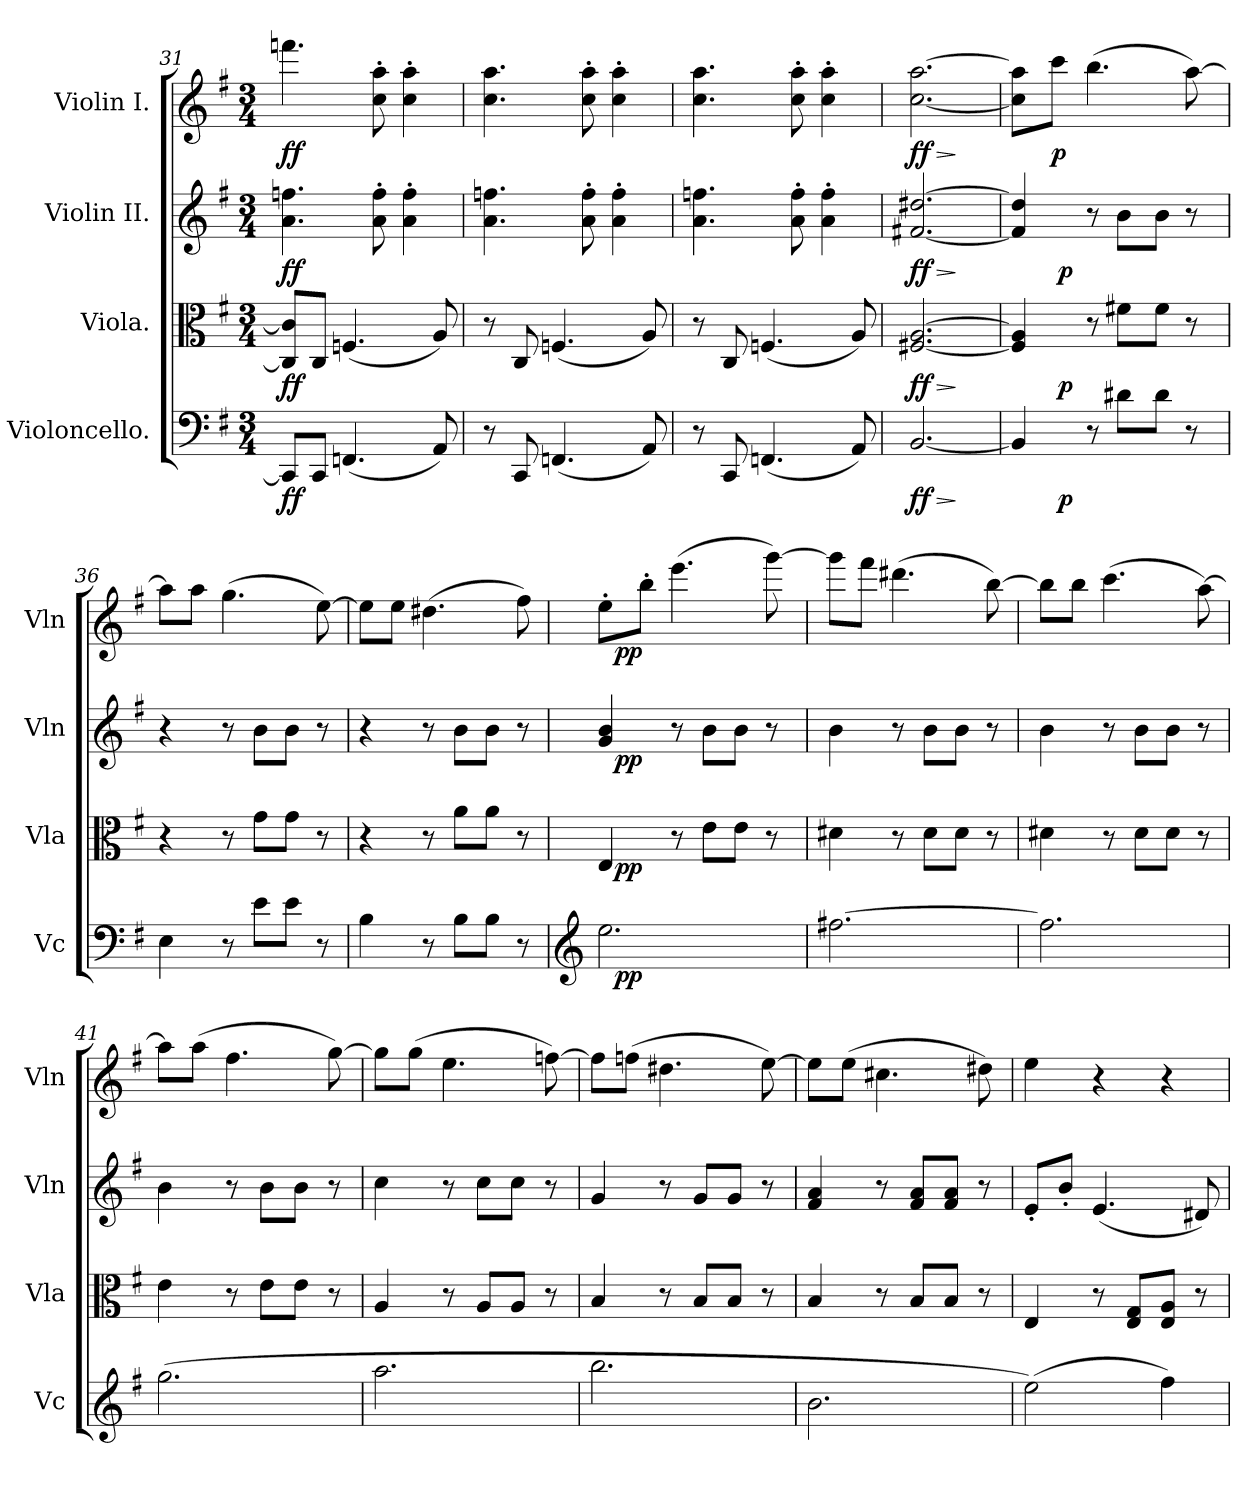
**kern	**dynam	**kern	**dynam	**kern	**dynam	**kern	**dynam
*part4	*part4	*part3	*part3	*part2	*part2	*part1	*part1
*staff4	*staff4	*staff3	*staff3	*staff2	*staff2	*staff1	*staff1
*I"Violoncello.	*	*I"Viola.	*	*I"Violin II.	*	*I"Violin I.	*
*I'Vc	*	*I'Vla	*	*I'Vln	*	*I'Vln	*
*clefF4	*	*clefC3	*	*clefG2	*	*clefG2	*
*k[f#]	*	*k[f#]	*	*k[f#]	*	*k[f#]	*
*G:	*	*G:	*	*G:	*	*G:	*
*M3/4	*	*M3/4	*	*M3/4	*	*M3/4	*
=31	=31	=31	=31	=31	=31	=31	=31
!	!LO:DY:b	!	!LO:DY:b	!	!LO:DY:b	!	!LO:DY:b
8CC/L]	ff	8C/] 8c/]L	ff	4.a\ 4.ffn\	ff	4.fffn\	ff
8CC/J	.	8C/J	.	.	.	.	.
(<4.FFn/	.	(<4.Fn/	.	.	.	.	.
.	.	.	.	8a\'> 8ff\'>	.	8cc\'> 8aa\'>	.
.	.	.	.	4a\'> 4ff\'>	.	4cc\'> 4aa\'>	.
8AA/)	.	8A/)	.	.	.	.	.
!!LO:LB:g=z
=32	=32	=32	=32	=32	=32	=32	=32
8r	.	8r	.	4.a\ 4.ffn\	.	4.cc\ 4.aa\	.
8CC/	.	8C/	.	.	.	.	.
(<4.FFn/	.	(<4.Fn/	.	.	.	.	.
.	.	.	.	8a\'> 8ff\'>	.	8cc\'> 8aa\'>	.
.	.	.	.	4a\'> 4ff\'>	.	4cc\'> 4aa\'>	.
8AA/)	.	8A/)	.	.	.	.	.
=33	=33	=33	=33	=33	=33	=33	=33
8r	.	8r	.	4.a\ 4.ffn\	.	4.cc\ 4.aa\	.
8CC/	.	8C/	.	.	.	.	.
(<4.FFn/	.	(<4.Fn/	.	.	.	.	.
.	.	.	.	8a\'> 8ff\'>	.	8cc\'> 8aa\'>	.
.	.	.	.	4a\'> 4ff\'>	.	4cc\'> 4aa\'>	.
8AA/)	.	8A/)	.	.	.	.	.
=34	=34	=34	=34	=34	=34	=34	=34
!	!LO:HP:b	!	!LO:HP:b	!	!LO:HP:b	!	!LO:HP:b
!	!LO:DY:n=1:b	!	!LO:DY:n=1:b	!	!LO:DY:n=1:b	!	!LO:DY:n=1:b
[2.BB/	> ff	[2.F#X/ [2.A/	> ff	[2.f#X/ [2.dd#X/	> ff	[2.cc\ [2.aa\	> ff
.	]	.	]	.	]	.	]
=35	=35	=35	=35	=35	=35	=35	=35
*^	*	*^	*	*^	*	*	*
4BB/]	12ryy	.	4F#/] 4A/]	12ryy	.	4f#/] 4dd#/]	12ryy	.	8cc\] 8aa\]L	.
.	24ryy	.	.	24ryy	.	.	24ryy	.	.	.
!	!	!	!	!	!	!	!	!	!	!LO:DY:b
.	96ryy	.	.	96ryy	.	.	96ryy	.	8ccc\J	p
!	!	!LO:DY:b	!	!	!LO:DY:b	!	!	!LO:DY:b	!	!
.	3ryy	p	.	3ryy	p	.	3ryy	p	.	.
8r	.	.	8r	.	.	8r	.	.	(>4.bb\	.
8d#X\L	.	.	8f#X\L	.	.	8b\L	.	.	.	.
.	6ryy	.	.	6ryy	.	.	6ryy	.	.	.
8d#\J	.	.	8f#\J	.	.	8b\J	.	.	.	.
8r	.	.	8r	.	.	8r	.	.	[8aa\)	.
.	12ryy	.	.	12ryy	.	.	12ryy	.	.	.
.	48.ryy	.	.	48.ryy	.	.	48.ryy	.	.	.
*v	*v	*	*	*	*	*v	*v	*	*	*
*	*	*v	*v	*	*	*	*	*
=36	=36	=36	=36	=36	=36	=36	=36
4E\	.	4r	.	4r	.	8aa\L]	.
.	.	.	.	.	.	8aa\J	.
8r	.	8r	.	8r	.	(>4.gg\	.
8e\L	.	8g\L	.	8b\L	.	.	.
8e\J	.	8g\J	.	8b\J	.	.	.
8r	.	8r	.	8r	.	[8ee\)	.
=37	=37	=37	=37	=37	=37	=37	=37
4B\	.	4r	.	4r	.	8ee\L]	.
.	.	.	.	.	.	8ee\J	.
8r	.	8r	.	8r	.	(>4.dd#X\	.
8B\L	.	8a\L	.	8b\L	.	.	.
8B\J	.	8a\J	.	8b\J	.	.	.
8r	.	8r	.	8r	.	8ff#\)	.
=38	=38	=38	=38	=38	=38	=38	=38
*clefG2	*	*	*	*	*	*	*
*^	*	*^	*	*^	*	*^	*
2.ee\	24ryy	.	4E/	24ryy	.	4g/ 4b/	24ryy	.	8ee'>\L	24ryy	.
!	!	!LO:DY:b	!	!	!LO:DY:b	!	!	!LO:DY:b	!	!	!LO:DY:b
.	3%2ryy	pp	.	3%2ryy	pp	.	3%2ryy	pp	.	3%2ryy	pp
.	.	.	.	.	.	.	.	.	8bb'>\J	.	.
.	.	.	8r	.	.	8r	.	.	(>4.eee\	.	.
.	.	.	8e\L	.	.	8b\L	.	.	.	.	.
.	.	.	8e\J	.	.	8b\J	.	.	.	.	.
.	.	.	8r	.	.	8r	.	.	[8ggg\)	.	.
.	24ryy	.	.	24ryy	.	.	24ryy	.	.	24ryy	.
*v	*v	*	*	*	*	*v	*v	*	*v	*v	*
*	*	*v	*v	*	*	*	*	*
=39	=39	=39	=39	=39	=39	=39	=39
[2.ff#X\	.	4d#X\	.	4b\	.	8ggg\L]	.
.	.	.	.	.	.	8fff#\J	.
.	.	8r	.	8r	.	(>4.ddd#X\	.
.	.	8d#\L	.	8b\L	.	.	.
.	.	8d#\J	.	8b\J	.	.	.
.	.	8r	.	8r	.	[8bb\)	.
=40	=40	=40	=40	=40	=40	=40	=40
2.ff#\]	.	4d#X\	.	4b\	.	8bb\L]	.
.	.	.	.	.	.	8bb\J	.
.	.	8r	.	8r	.	(>4.ccc\	.
.	.	8d#\L	.	8b\L	.	.	.
.	.	8d#\J	.	8b\J	.	.	.
.	.	8r	.	8r	.	[8aa\)	.
=41	=41	=41	=41	=41	=41	=41	=41
(>2.gg\	.	4e\	.	4b\	.	8aa\L]	.
.	.	.	.	.	.	(>8aa\J	.
.	.	8r	.	8r	.	4.ff#\	.
.	.	8e\L	.	8b\L	.	.	.
.	.	8e\J	.	8b\J	.	.	.
.	.	8r	.	8r	.	[8gg\)	.
=42	=42	=42	=42	=42	=42	=42	=42
2.aa\	.	4A/	.	4cc\	.	8gg\L]	.
.	.	.	.	.	.	(>8gg\J	.
.	.	8r	.	8r	.	4.ee\	.
.	.	8A/L	.	8cc\L	.	.	.
.	.	8A/J	.	8cc\J	.	.	.
.	.	8r	.	8r	.	[8ffn\)	.
=43	=43	=43	=43	=43	=43	=43	=43
2.bb\	.	4B/	.	4g/	.	8ff\L]	.
.	.	.	.	.	.	(>8ffn\J	.
.	.	8r	.	8r	.	4.dd#X\	.
.	.	8B/L	.	8g/L	.	.	.
.	.	8B/J	.	8g/J	.	.	.
.	.	8r	.	8r	.	[8ee\)	.
!!LO:PB:g=z
=44	=44	=44	=44	=44	=44	=44	=44
2.b\	.	4B/	.	4f#/ 4a/	.	8ee\L]	.
.	.	.	.	.	.	(>8ee\J	.
.	.	8r	.	8r	.	4.cc#X\	.
.	.	8B/L	.	8f#/ 8a/L	.	.	.
.	.	8B/J	.	8f#/ 8a/J	.	.	.
.	.	8r	.	8r	.	8dd#X\)	.
=45	=45	=45	=45	=45	=45	=45	=45
(>2ee\)	.	4E/	.	8e'</L	.	4ee\	.
.	.	.	.	8b'</J	.	.	.
.	.	8r	.	(<4.e/	.	4r	.
.	.	8E/ 8G/L	.	.	.	.	.
4ff#\)	.	8E/ 8A/J	.	.	.	4r	.
.	.	8r	.	8d#X/)	.	.	.
=	=	=	=	=	=	=	=
*-	*-	*-	*-	*-	*-	*-	*-
